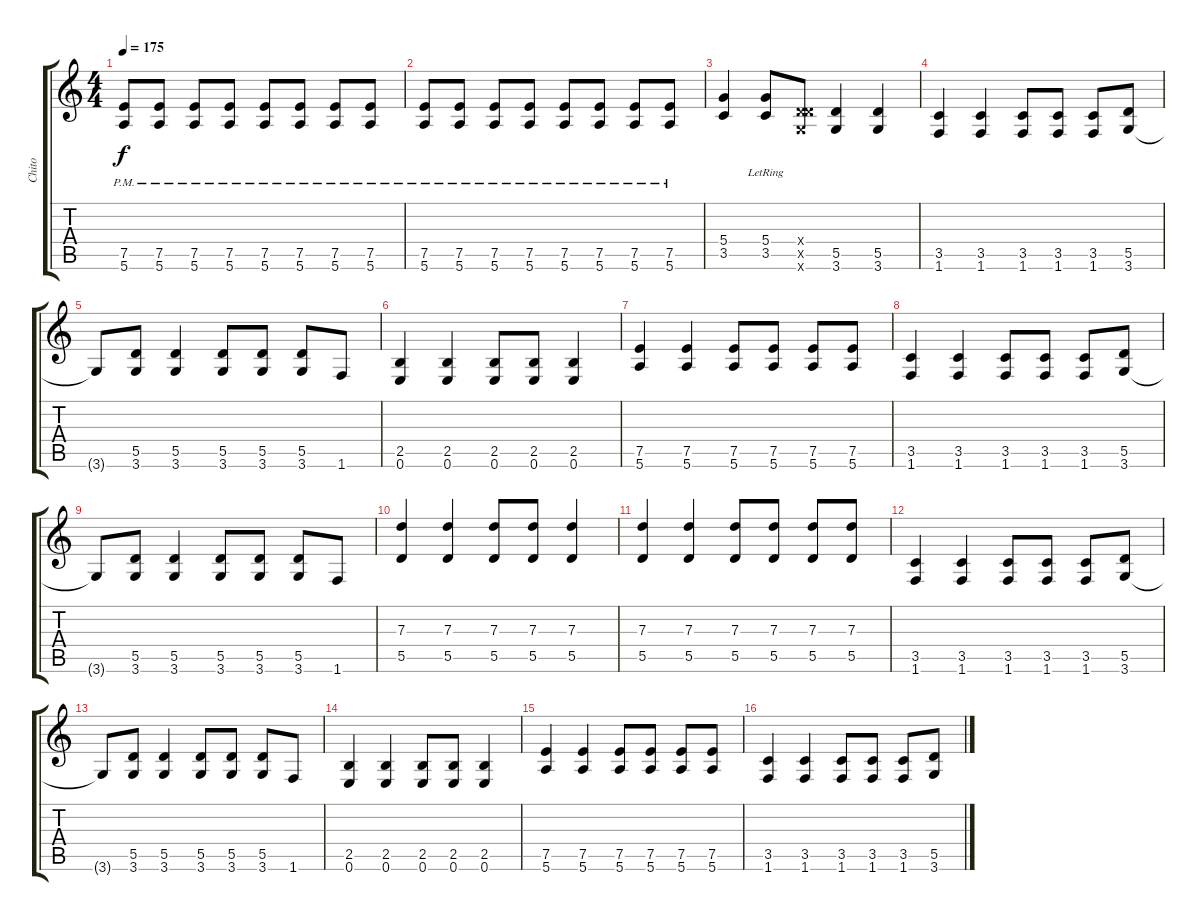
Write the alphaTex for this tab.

\track ("Chito" "Chito") {instrument distortionguitar}
\staff {score tabs}
\tuning (E4 B3 G3 D3 A2 E2) {hide}
\ts (4 4)
\tempo 175
\clef g2
\ks c
(7.5{pm} 5.6{pm}).8{dy f} (7.5{pm} 5.6{pm}).8 (7.5{pm} 5.6{pm}).8 (7.5{pm} 5.6{pm}).8 (7.5{pm} 5.6{pm}).8 (7.5{pm} 5.6{pm}).8 (7.5{pm} 5.6{pm}).8 (7.5{pm} 5.6{pm}).8 |
(7.5{pm} 5.6{pm}).8 (7.5{pm} 5.6{pm}).8 (7.5{pm} 5.6{pm}).8 (7.5{pm} 5.6{pm}).8 (7.5{pm} 5.6{pm}).8 (7.5{pm} 5.6{pm}).8 (7.5{pm} 5.6{pm}).8 (7.5{pm} 5.6{pm}).8 |
(5.4 3.5).4 (5.4 3.5{lr}).8 (0.4{x} 5.5{x} 3.6{x}).8 (5.5 3.6).4 (5.5 3.6).4 |
(3.5 1.6).4 (3.5 1.6).4 (3.5 1.6).8 (3.5 1.6).8 (3.5 1.6).8 (5.5 3.6).8 |
3.6{t}.8 (5.5 3.6).8 (5.5 3.6).4 (5.5 3.6).8 (5.5 3.6).8 (5.5 3.6).8 1.6.8 |
(2.5 0.6).4 (2.5 0.6).4 (2.5 0.6).8 (2.5 0.6).8 (2.5 0.6).4 |
(7.5 5.6).4 (7.5 5.6).4 (7.5 5.6).8 (7.5 5.6).8 (7.5 5.6).8 (7.5 5.6).8 |
(3.5 1.6).4 (3.5 1.6).4 (3.5 1.6).8 (3.5 1.6).8 (3.5 1.6).8 (5.5 3.6).8 |
3.6{t}.8 (5.5 3.6).8 (5.5 3.6).4 (5.5 3.6).8 (5.5 3.6).8 (5.5 3.6).8 1.6.8 |
(7.3 5.5).4 (7.3 5.5).4 (7.3 5.5).8 (7.3 5.5).8 (7.3 5.5).4 |
(7.3 5.5).4 (7.3 5.5).4 (7.3 5.5).8 (7.3 5.5).8 (7.3 5.5).8 (7.3 5.5).8 |
(3.5 1.6).4 (3.5 1.6).4 (3.5 1.6).8 (3.5 1.6).8 (3.5 1.6).8 (5.5 3.6).8 |
3.6{t}.8 (5.5 3.6).8 (5.5 3.6).4 (5.5 3.6).8 (5.5 3.6).8 (5.5 3.6).8 1.6.8 |
(2.5 0.6).4 (2.5 0.6).4 (2.5 0.6).8 (2.5 0.6).8 (2.5 0.6).4 |
(7.5 5.6).4 (7.5 5.6).4 (7.5 5.6).8 (7.5 5.6).8 (7.5 5.6).8 (7.5 5.6).8 |
(3.5 1.6).4 (3.5 1.6).4 (3.5 1.6).8 (3.5 1.6).8 (3.5 1.6).8 (5.5 3.6).8
